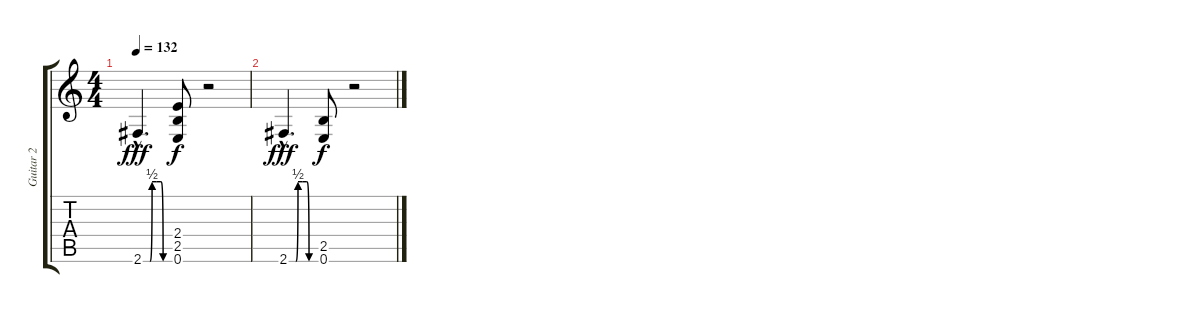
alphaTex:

\track ("Guitar 2" "Guitar 2") {instrument overdrivenguitar}
\staff {score tabs}
\tuning (E4 B3 G3 D3 A2 E2) {hide}
\ts (4 4)
\tempo 132
\clef g2
\ks c
2.6{be (custom 0 0 10 0 15 0 20 2 30 2 40 2 45 0 60 0) hac}.4{d dy fff} (2.4 2.5 0.6).8{dy f} r.2 |
2.6{be (custom 0 0 10 0 15 0 20 2 30 2 40 2 45 0 60 0) hac}.4{d dy fff} (2.5 0.6).8{dy f} r.2
